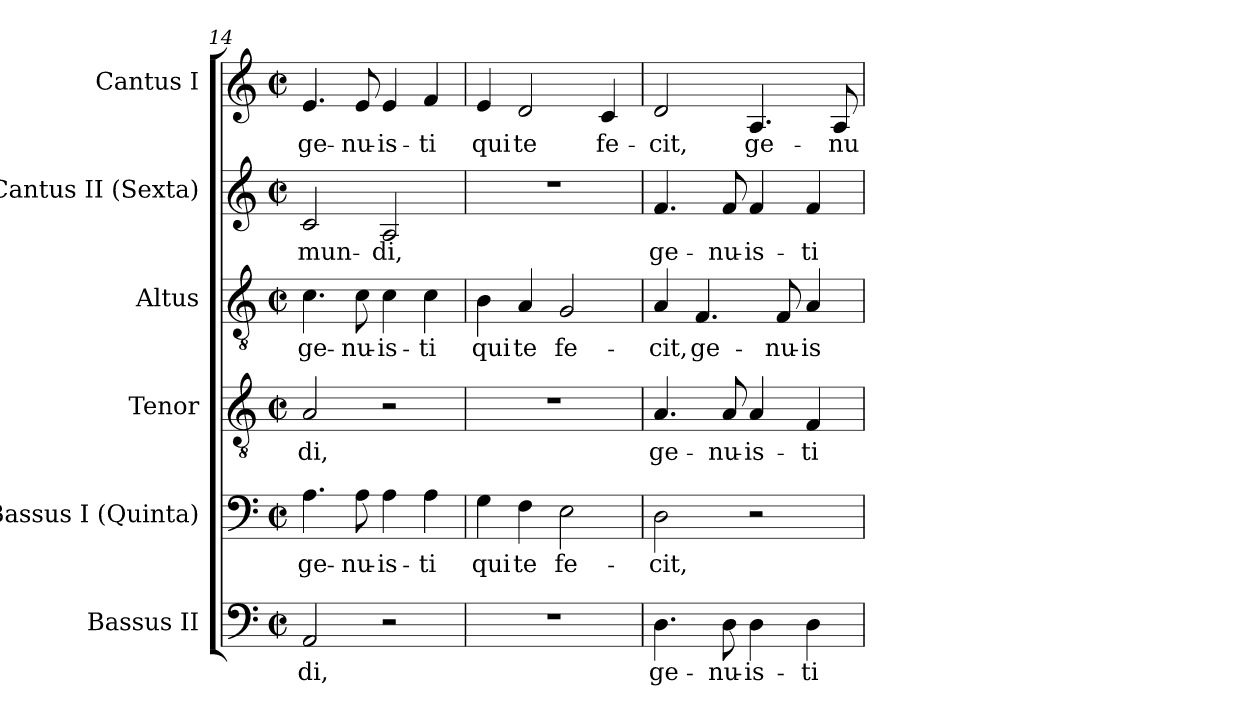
**kern	**text	**kern	**text	**kern	**text	**kern	**text	**kern	**text	**kern	**text
*part6	*part6	*part5	*part5	*part4	*part4	*part3	*part3	*part2	*part2	*part1	*part1
*staff6	*staff6	*staff5	*staff5	*staff4	*staff4	*staff3	*staff3	*staff2	*staff2	*staff1	*staff1
*I"Bassus II	*	*I"Bassus I (Quinta)	*	*I"Tenor	*	*I"Altus	*	*I"Cantus II (Sexta)	*	*I"Cantus I	*
*I'B.	*	*I'B.	*	*I'T.	*	*I'T.	*	*I'A.	*	*I'A.	*
*clefF4	*	*clefF4	*	*clefGv2	*	*clefGv2	*	*clefG2	*	*clefG2	*
*	*	*	*	*ITrd7c12	*	*ITrd7c12	*	*	*	*	*
*k[]	*	*k[]	*	*k[]	*	*k[]	*	*k[]	*	*k[]	*
*C:	*	*C:	*	*C:	*	*C:	*	*C:	*	*C:	*
*M2/2	*	*M2/2	*	*M2/2	*	*M2/2	*	*M2/2	*	*M2/2	*
*met(c|)	*	*met(c|)	*	*met(c|)	*	*met(c|)	*	*met(c|)	*	*met(c|)	*
=14	=14	=14	=14	=14	=14	=14	=14	=14	=14	=14	=14
!	!LO:LY:b:color=#000000	!	!	!	!	!	!	!	!	!	!
!	!	!	!LO:LY:b:color=#000000	!	!	!	!	!	!	!	!
!	!	!	!	!	!LO:LY:b:color=#000000	!	!	!	!	!	!
!	!	!	!	!	!	!	!LO:LY:b:color=#000000	!	!	!	!
!	!	!	!	!	!	!	!	!	!LO:LY:b:color=#000000	!	!
!	!	!	!	!	!	!	!	!	!	!	!LO:LY:b:color=#000000
2AAi/	-di,	4.Ai\	ge-	2AAi/	-di,	4.Ci\	ge-	2ci/	mun-	4.ei/	ge-
!	!	!	!LO:LY:b:color=#000000	!	!	!	!	!	!	!	!
!	!	!	!	!	!	!	!LO:LY:b:color=#000000	!	!	!	!
!	!	!	!	!	!	!	!	!	!	!	!LO:LY:b:color=#000000
.	.	8Ai\	-nu-	.	.	8Ci\	-nu-	.	.	8ei/	-nu-
!	!	!	!LO:LY:b:color=#000000	!	!	!	!	!	!	!	!
!	!	!	!	!	!	!	!LO:LY:b:color=#000000	!	!	!	!
!	!	!	!	!	!	!	!	!	!LO:LY:b:color=#000000	!	!
!	!	!	!	!	!	!	!	!	!	!	!LO:LY:b:color=#000000
2r	.	4Ai\	-is-	2r	.	4Ci\	-is-	2Ai/	-di,	4ei/	-is-
!	!	!	!LO:LY:b:color=#000000	!	!	!	!	!	!	!	!
!	!	!	!	!	!	!	!LO:LY:b:color=#000000	!	!	!	!
!	!	!	!	!	!	!	!	!	!	!	!LO:LY:b:color=#000000
.	.	4Ai\	-ti	.	.	4Ci\	-ti	.	.	4fi/	-ti
=15	=15	=15	=15	=15	=15	=15	=15	=15	=15	=15	=15
!	!	!	!LO:LY:b:color=#000000	!	!	!	!	!	!	!	!
!	!	!	!	!	!	!	!LO:LY:b:color=#000000	!	!	!	!
!	!	!	!	!	!	!	!	!	!	!	!LO:LY:b:color=#000000
1r	.	4Gi\	qui	1r	.	4BBi\	qui	1r	.	4ei/	qui
!	!	!	!LO:LY:b:color=#000000	!	!	!	!	!	!	!	!
!	!	!	!	!	!	!	!LO:LY:b:color=#000000	!	!	!	!
!	!	!	!	!	!	!	!	!	!	!	!LO:LY:b:color=#000000
.	.	4Fi\	te	.	.	4AAi/	te	.	.	2di/	te
!	!	!	!LO:LY:b:color=#000000	!	!	!	!	!	!	!	!
!	!	!	!	!	!	!	!LO:LY:b:color=#000000	!	!	!	!
.	.	2Ei\	fe-	.	.	2GGi/	fe-	.	.	.	.
!	!	!	!	!	!	!	!	!	!	!	!LO:LY:b:color=#000000
.	.	.	.	.	.	.	.	.	.	4ci/	fe-
=16	=16	=16	=16	=16	=16	=16	=16	=16	=16	=16	=16
!	!LO:LY:b:color=#000000	!	!	!	!	!	!	!	!	!	!
!	!	!	!LO:LY:b:color=#000000	!	!	!	!	!	!	!	!
!	!	!	!	!	!LO:LY:b:color=#000000	!	!	!	!	!	!
!	!	!	!	!	!	!	!LO:LY:b:color=#000000	!	!	!	!
!	!	!	!	!	!	!	!	!	!LO:LY:b:color=#000000	!	!
!	!	!	!	!	!	!	!	!	!	!	!LO:LY:b:color=#000000
4.Di\	ge-	2Di\	-cit,	4.AAi/	ge-	4AAi/	-cit,	4.fi/	ge-	2di/	-cit,
!	!	!	!	!	!	!	!LO:LY:b:color=#000000	!	!	!	!
.	.	.	.	.	.	4.FFi/	ge-	.	.	.	.
!	!LO:LY:b:color=#000000	!	!	!	!	!	!	!	!	!	!
!	!	!	!	!	!LO:LY:b:color=#000000	!	!	!	!	!	!
!	!	!	!	!	!	!	!	!	!LO:LY:b:color=#000000	!	!
8Di\	-nu-	.	.	8AAi/	-nu-	.	.	8fi/	-nu-	.	.
!	!LO:LY:b:color=#000000	!	!	!	!	!	!	!	!	!	!
!	!	!	!	!	!LO:LY:b:color=#000000	!	!	!	!	!	!
!	!	!	!	!	!	!	!	!	!LO:LY:b:color=#000000	!	!
!	!	!	!	!	!	!	!	!	!	!	!LO:LY:b:color=#000000
4Di\	-is-	2r	.	4AAi/	-is-	.	.	4fi/	-is-	4.Ai/	ge-
!	!	!	!	!	!	!	!LO:LY:b:color=#000000	!	!	!	!
.	.	.	.	.	.	8FFi/	-nu-	.	.	.	.
!	!LO:LY:b:color=#000000	!	!	!	!	!	!	!	!	!	!
!	!	!	!	!	!LO:LY:b:color=#000000	!	!	!	!	!	!
!	!	!	!	!	!	!	!LO:LY:b:color=#000000	!	!	!	!
!	!	!	!	!	!	!	!	!	!LO:LY:b:color=#000000	!	!
4Di\	-ti	.	.	4FFi/	-ti	4AAi/	-is-	4fi/	-ti	.	.
!	!	!	!	!	!	!	!	!	!	!	!LO:LY:b:color=#000000
.	.	.	.	.	.	.	.	.	.	8Ai/	-nu-
=	=	=	=	=	=	=	=	=	=	=	=
*-	*-	*-	*-	*-	*-	*-	*-	*-	*-	*-	*-
